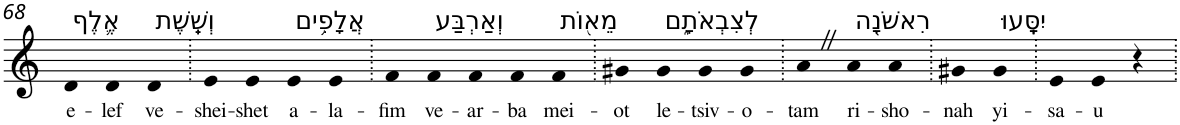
**kern	**text
*part1	*part1
*staff1	*staff1
*I"Piano	*
*I'Pno	*
!!LO:PB:g=z
*clefG2	*
*k[]	*
=68	=68
!LO:TX:a:t=אֶ֛לֶף	!
!	!LO:LY:b
4d	e-
!	!LO:LY:b
4d	-lef
!LO:TX:a:t=וְשֵֽׁשֶׁת	!
!	!LO:LY:b
4d	ve-
=69.	=69.
!	!LO:LY:b
4e	-shei-
!	!LO:LY:b
4e	-shet
!LO:TX:a:t=אֲלָפִ֥ים	!
!	!LO:LY:b
4e	a-
!	!LO:LY:b
4e	-la-
=70.	=70.
!	!LO:LY:b
4f	-fim
!LO:TX:a:t=וְאַרְבַּע	!
!	!LO:LY:b
4f	ve-
!	!LO:LY:b
4f	-ar-
!	!LO:LY:b
4f	-ba
!LO:TX:a:t=מֵא֖וֹת	!
!	!LO:LY:b
4f	mei-
=71.	=71.
!	!LO:LY:b
4g#X	-ot
!LO:TX:a:t=לְצִבְאֹתָ֑ם	!
!	!LO:LY:b
4g#	le-
!	!LO:LY:b
4g#	-tsiv-
!	!LO:LY:b
4g#	-o-
=72.	=72.
!	!LO:LY:b
4aZ	-tam
!LO:TX:a:t=רִאשֹׁנָ֖ה	!
!	!LO:LY:b
4a	ri-
!	!LO:LY:b
4a	-sho-
=73.	=73.
!	!LO:LY:b
4g#X	-nah
!LO:TX:a:t=יִסָּֽעוּ	!
!	!LO:LY:b
4g#	yi-
=74.	=74.
!	!LO:LY:b
4e	-sa-
!	!LO:LY:b
4e	-u
4r	.
=.	=.
*-	*-
